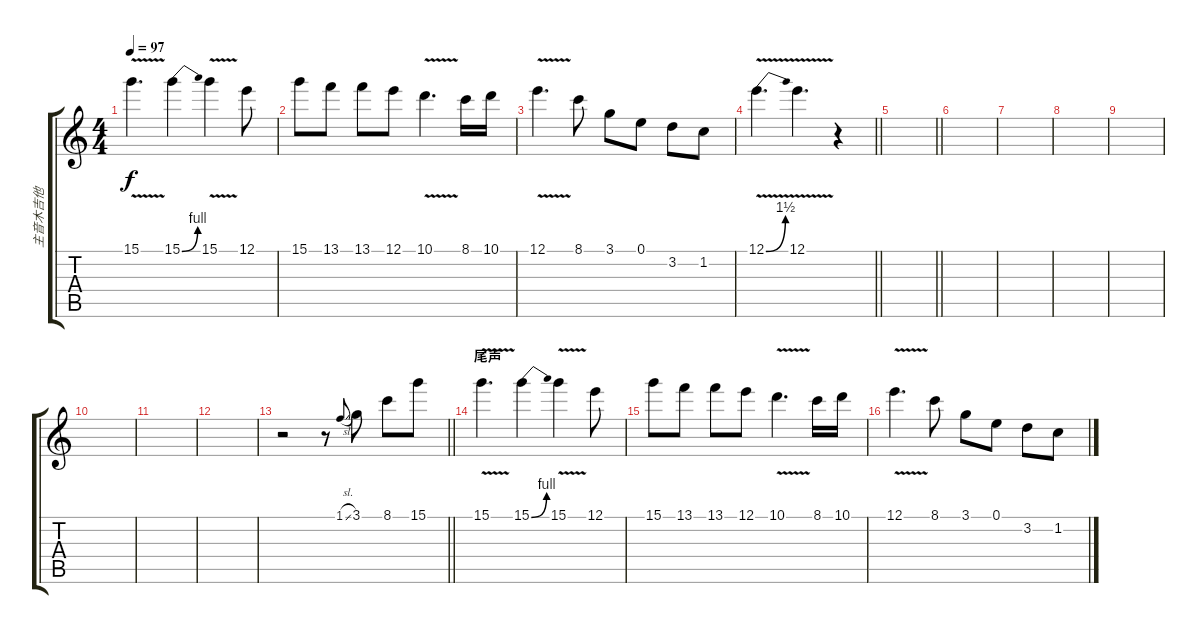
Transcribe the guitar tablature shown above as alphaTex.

\track ("主音木吉他" "主音木吉他") {instrument electricguitarjazz}
\staff {score tabs}
\tuning (E4 B3 G3 D3 A2 E2) {hide}
\ts (4 4)
\tempo 97
\clef g2
\ks c
15.1{v}.4{d dy f} 15.1{be (bend 0 0 60 4)}.4 15.1{v}.4 12.1.8 |
15.1.8 13.1.8 13.1.8 12.1.8 10.1{v}.4{d} 8.1.16 10.1.16 |
12.1{v}.4{d} 8.1.8 3.1.8 0.1.8 3.2.8 1.2.8 |
\barLineRight lightlight
12.1{be (bend 0 0 60 6) v}.4{d} 12.1{v}.4{d} r.4 |
\barLineRight lightlight
|
\section ("" "")
|
|
|
|
|
|
|
\barLineRight lightlight
r.2 r.8 1.1{sl}.8{gr onbeat} 3.1.8 8.1.8 15.1.8 |
\section ("" "尾声")
15.1{v}.4{d} 15.1{be (bend 0 0 60 4)}.4 15.1{v}.4 12.1.8 |
15.1.8 13.1.8 13.1.8 12.1.8 10.1{v}.4{d} 8.1.16 10.1.16 |
12.1{v}.4{d} 8.1.8 3.1.8 0.1.8 3.2.8 1.2.8
